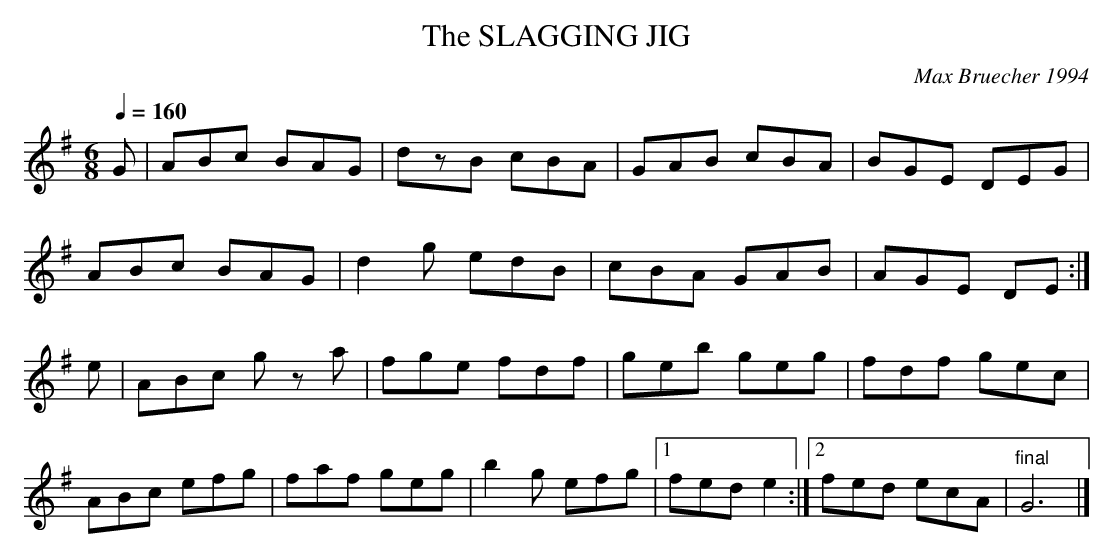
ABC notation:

X:1
T:SLAGGING JIG, The
C:Max Bruecher 1994
Q:1/4=160
M:6/8
L:1/8
K:G
G|ABc BAG|dzB cBA|GAB cBA|BGE DEG|
ABc BAG |d2g edB |cBA GAB |AGE DE :|
e|ABc g z a|fge fdf |geb geg |fdf gec |
ABc efg |faf geg |b2g efg |1 fed e2 :|\
[2 fed ecA |"final"G6|]
